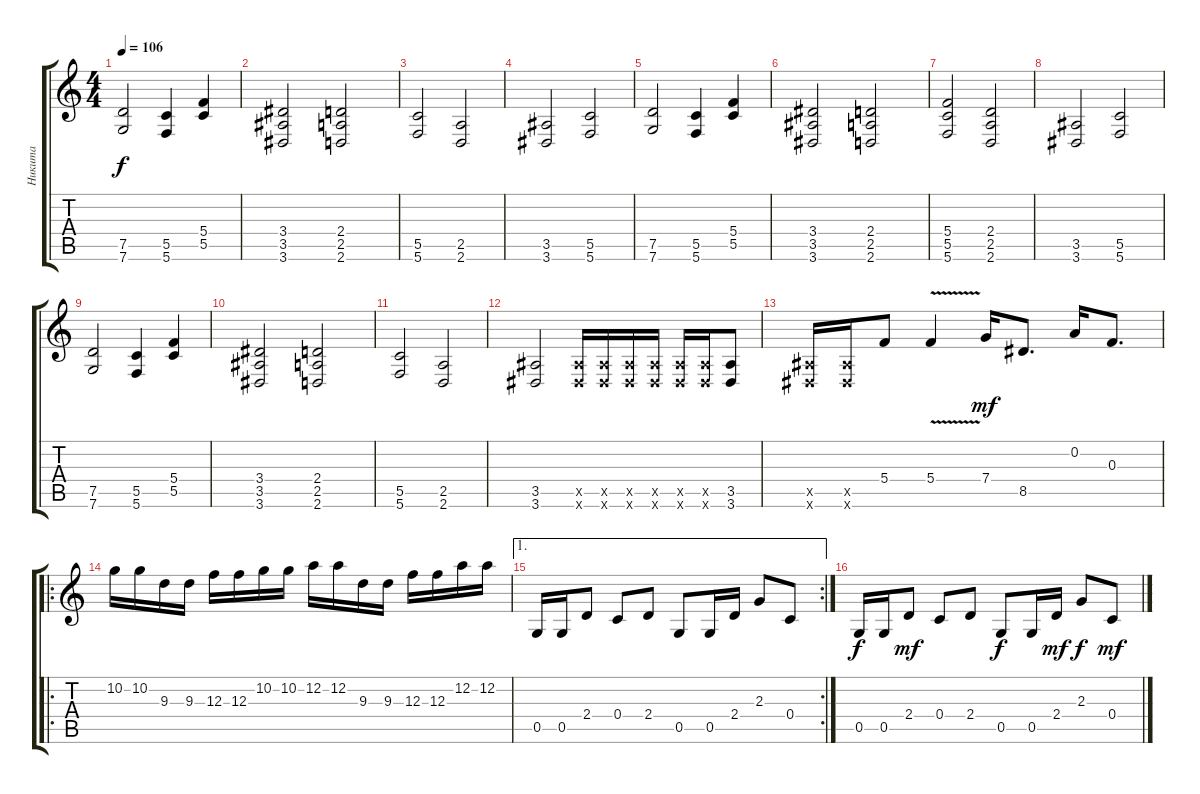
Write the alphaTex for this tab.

\track ("Никита" "Никита") {instrument distortionguitar}
\staff {score tabs}
\tuning (D4 A3 F3 C3 G2 C2) {hide}
\ts (4 4)
\tempo 106
\clef g2
\ks c
(7.5 7.6).2{dy f} (5.5 5.6).4 (5.4 5.5).4 |
(3.4 3.5 3.6).2 (2.4 2.5 2.6).2 |
(5.5 5.6).2 (2.5 2.6).2 |
(3.5 3.6).2 (5.5 5.6).2 |
(7.5 7.6).2{balance 16} (5.5 5.6).4 (5.4 5.5).4 |
(3.4 3.5 3.6).2 (2.4 2.5 2.6).2 |
(5.4 5.5 5.6).2 (2.4 2.5 2.6).2 |
(3.5 3.6).2 (5.5 5.6).2 |
(7.5 7.6).2 (5.5 5.6).4 (5.4 5.5).4 |
(3.4 3.5 3.6).2 (2.4 2.5 2.6).2 |
(5.5 5.6).2 (2.5 2.6).2 |
(3.5 3.6).2 (3.5{x} 3.6{x}).16 (3.5{x} 3.6{x}).16 (3.5{x} 3.6{x}).16 (3.5{x} 3.6{x}).16 (3.5{x} 3.6{x}).16 (3.5{x} 3.6{x}).16 (3.5 3.6).8 |
(3.5{x} 3.6{x}).16 (3.5{x} 3.6{x}).16 5.4.8 5.4{v}.4 7.4.16{dy mf} 8.5.8{d} 0.2.16 0.3.8{d} |
\ro
10.2.16{balance 8} 10.2.16 9.3.16 9.3.16 12.3.16 12.3.16 10.2.16 10.2.16 12.2.16 12.2.16 9.3.16 9.3.16 12.3.16 12.3.16 12.2.16 12.2.16 |
\ae 1
\rc 2
0.5.16 0.5.16 2.4.8 0.4.8 2.4.8 0.5.8 0.5.16 2.4.16 2.3.8 0.4.8 |
0.5.16{dy f} 0.5.16 2.4.8{dy mf} 0.4.8 2.4.8 0.5.8{dy f} 0.5.16 2.4.16{dy mf} 2.3.8{dy f} 0.4.8{dy mf}
